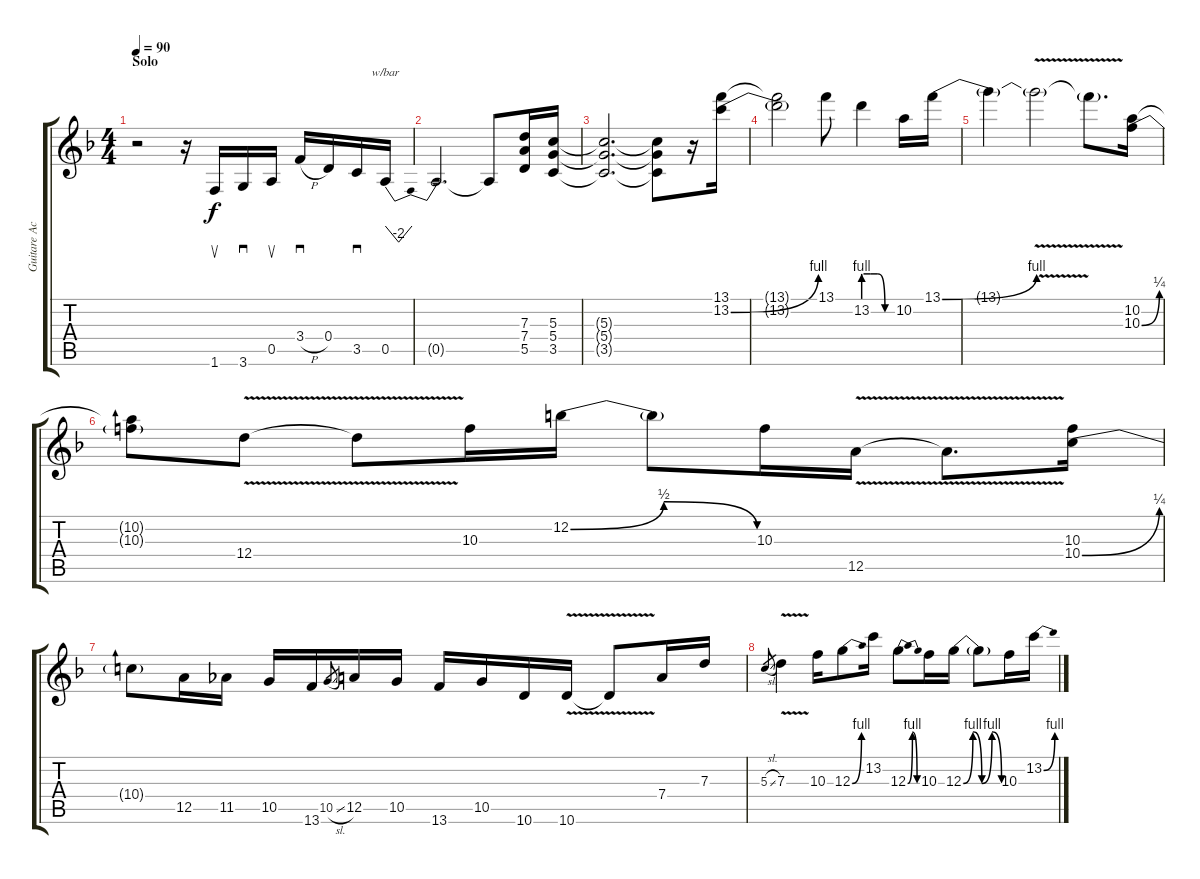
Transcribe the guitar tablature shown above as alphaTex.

\track ("Guitare Accoustique" "Guitare Ac") {instrument acousticguitarsteel}
\staff {score tabs}
\tuning (E4 B3 G3 D3 A2 E2) {hide}
\ts (4 4)
\section ("" "Solo")
\tempo 90
\clef g2
\ks f
r.2{dy f instrument acousticguitarsteel} r.16 1.6.16{su} 3.6.16{sd} 0.5.16{su} 3.4{h}.16{sd} 0.4.16 3.5.16{sd} 0.5.16{tbe (dip default 0 0 30 -8 60 0)} |
0.5{t}.2{d} 0.5{t}.8 (7.3 7.4 5.5).16 (5.3 5.4 3.5).16 |
(5.3{t} 5.4{t} 3.5{t}).2{d} (5.3{t} 5.4{t} 3.5{t}).8 r.16 (13.1 13.2{be (bend 0 0 60 4)}).16 |
(13.1{t} 13.2{t}).2 13.1.8 13.2{be (custom 0 4 15 4 30 4 45 0 60 0)}.4 10.2.16 13.1{be (bend 0 0 60 4)}.16 |
13.1{t}.4 13.1{v t}.2 13.1{t}.8{d} (10.2 10.3{be (bend 0 0 60 1)}).16 |
(10.2{t} 10.3{t}).8 12.4{v}.8 12.4{t}.8 10.3.16 12.2{be (bendrelease 0 0 30 2 30 2 60 0)}.16 12.2{t}.8 10.3.16 12.5{v}.16 12.5{t}.8{d} (10.3 10.4{be (bend 0 0 60 1)}).16 |
10.4{t}.8 12.5.16 11.5.16 10.5.16 13.6.16 10.5{sl}.8{gr} 12.5.16 10.5.16 13.6.16 10.5.16 10.6.16 10.6{v}.16 10.6{t}.8 7.4.16 7.3.16 |
5.3{sl}.8{gr} 7.3{v}.4 10.3.16 12.3{be (bend 0 0 60 4)}.8 13.2.16 12.3{be (bendrelease 0 0 15 4 15 4 60 0)}.8 10.3.16 12.3{be (custom 0 0 15 4 29 0 45 4 60 0)}.16 12.3{t}.8 10.3.16 13.2{be (bend 0 0 60 4)}.16
